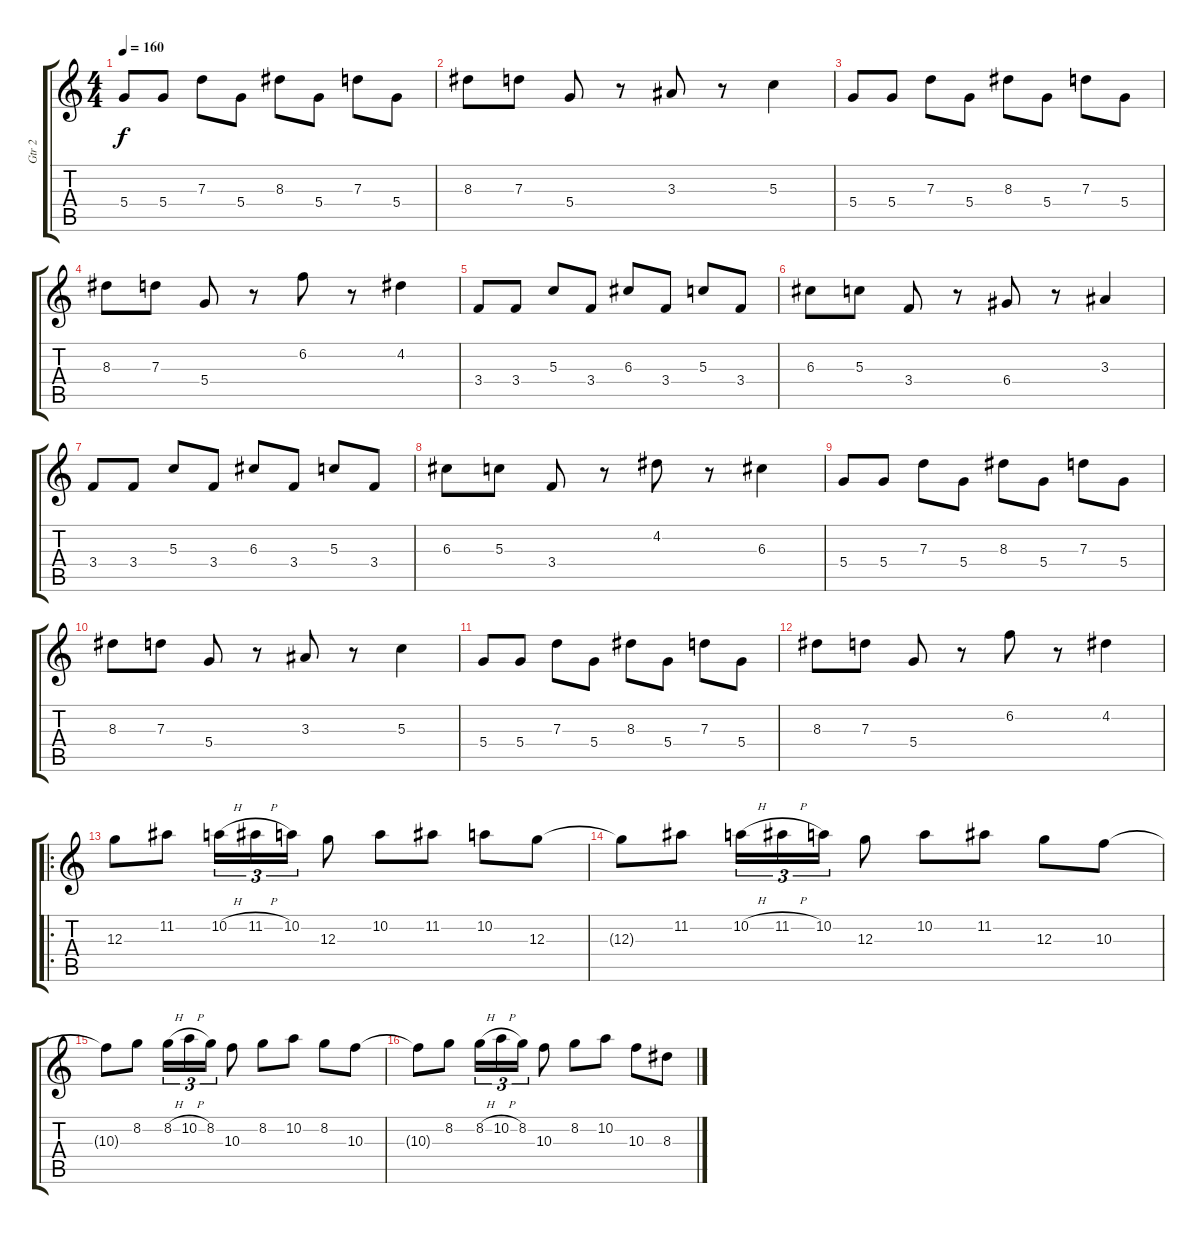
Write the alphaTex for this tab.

\track ("Gtr 2" "Gtr 2") {instrument distortionguitar}
\staff {score tabs}
\tuning (E4 B3 G3 D3 A2 E2) {hide}
\ts (4 4)
\tempo 160
\clef g2
\ks c
5.4.8{dy f} 5.4.8 7.3.8 5.4.8 8.3.8 5.4.8 7.3.8 5.4.8 |
8.3.8 7.3.8 5.4.8 r.8 3.3.8 r.8 5.3.4 |
5.4.8 5.4.8 7.3.8 5.4.8 8.3.8 5.4.8 7.3.8 5.4.8 |
8.3.8 7.3.8 5.4.8 r.8 6.2.8 r.8 4.2.4 |
3.4.8 3.4.8 5.3.8 3.4.8 6.3.8 3.4.8 5.3.8 3.4.8 |
6.3.8 5.3.8 3.4.8 r.8 6.4.8 r.8 3.3.4 |
3.4.8 3.4.8 5.3.8 3.4.8 6.3.8 3.4.8 5.3.8 3.4.8 |
6.3.8 5.3.8 3.4.8 r.8 4.2.8 r.8 6.3.4 |
5.4.8 5.4.8 7.3.8 5.4.8 8.3.8 5.4.8 7.3.8 5.4.8 |
8.3.8 7.3.8 5.4.8 r.8 3.3.8 r.8 5.3.4 |
5.4.8 5.4.8 7.3.8 5.4.8 8.3.8 5.4.8 7.3.8 5.4.8 |
8.3.8 7.3.8 5.4.8 r.8 6.2.8 r.8 4.2.4 |
\ro
12.3.8 11.2.8 10.2{h}.16{tu (3 2)} 11.2{h}.16{tu (3 2)} 10.2.16{tu (3 2)} 12.3.8 10.2.8 11.2.8 10.2.8 12.3.8 |
12.3{t}.8 11.2.8 10.2{h}.16{tu (3 2)} 11.2{h}.16{tu (3 2)} 10.2.16{tu (3 2)} 12.3.8 10.2.8 11.2.8 12.3.8 10.3.8 |
10.3{t}.8 8.2.8 8.2{h}.16{tu (3 2)} 10.2{h}.16{tu (3 2)} 8.2.16{tu (3 2)} 10.3.8 8.2.8 10.2.8 8.2.8 10.3.8 |
10.3{t}.8 8.2.8 8.2{h}.16{tu (3 2)} 10.2{h}.16{tu (3 2)} 8.2.16{tu (3 2)} 10.3.8 8.2.8 10.2.8 10.3.8 8.3.8
